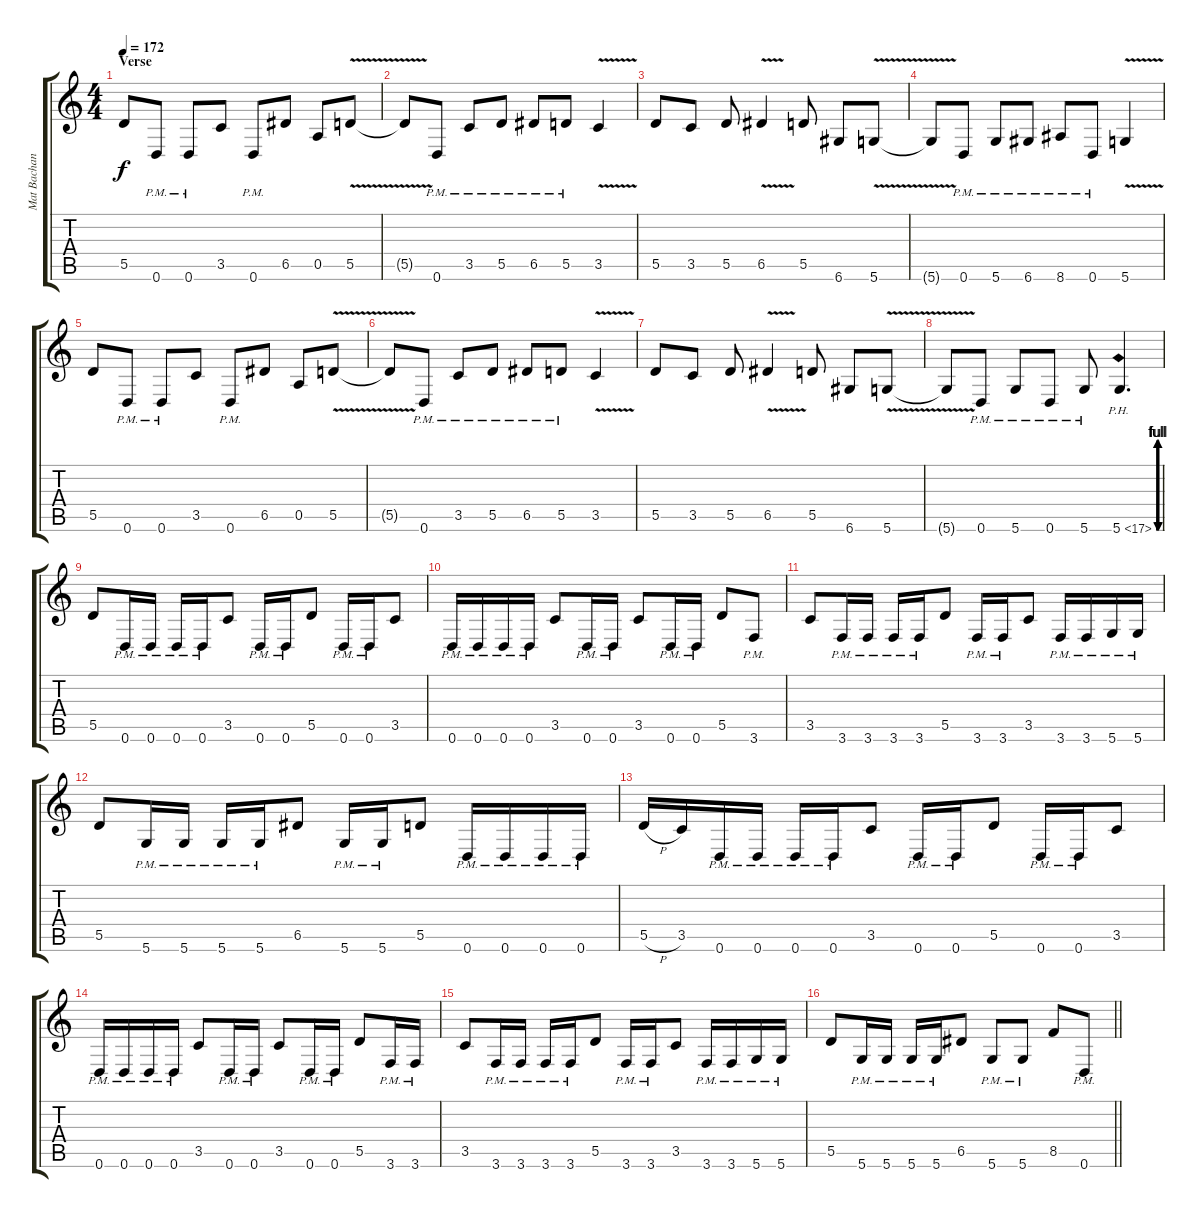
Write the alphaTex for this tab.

\track ("Mat Bachand" "Mat Bachan") {instrument distortionguitar}
\staff {score tabs}
\tuning (E4 B3 G3 D3 A2 D2) {hide}
\ts (4 4)
\section ("" "Verse")
\tempo 172
\clef g2
\ks c
5.5.8{dy f} 0.6{pm}.8 0.6{pm}.8 3.5.8 0.6{pm}.8 6.5.8 0.5.8 5.5{v}.8 |
5.5{t}.8 0.6{pm}.8 3.5{pm}.8 5.5{pm}.8 6.5{pm}.8 5.5{pm}.8 3.5{v}.4 |
5.5.8 3.5.8 5.5.8 6.5{v}.4 5.5.8 6.6.8 5.6{v}.8 |
5.6{t}.8 0.6{pm}.8 5.6{pm}.8 6.6{pm}.8 8.6{pm}.8 0.6{pm}.8 5.6{v}.4 |
5.5.8 0.6{pm}.8 0.6{pm}.8 3.5.8 0.6{pm}.8 6.5.8 0.5.8 5.5{v}.8 |
5.5{t}.8 0.6{pm}.8 3.5{pm}.8 5.5{pm}.8 6.5{pm}.8 5.5{pm}.8 3.5{v}.4 |
5.5.8 3.5.8 5.5.8 6.5{v}.4 5.5.8 6.6.8 5.6{v}.8 |
5.6{t}.8 0.6{pm}.8 5.6{pm}.8 0.6{pm}.8 5.6{pm}.8 5.6{be (custom 0 0 9 4 18 0 30 4 42 0 51 4 60 0) ph 12}.4{d} |
5.5.8 0.6{pm}.16 0.6{pm}.16 0.6{pm}.16 0.6{pm}.16 3.5.8 0.6{pm}.16 0.6{pm}.16 5.5.8 0.6{pm}.16 0.6{pm}.16 3.5.8 |
0.6{pm}.16 0.6{pm}.16 0.6{pm}.16 0.6{pm}.16 3.5.8 0.6{pm}.16 0.6{pm}.16 3.5.8 0.6{pm}.16 0.6{pm}.16 5.5.8 3.6{pm}.8 |
3.5.8 3.6{pm}.16 3.6{pm}.16 3.6{pm}.16 3.6{pm}.16 5.5.8 3.6{pm}.16 3.6{pm}.16 3.5.8 3.6{pm}.16 3.6{pm}.16 5.6{pm}.16 5.6{pm}.16 |
5.5.8 5.6{pm}.16 5.6{pm}.16 5.6{pm}.16 5.6{pm}.16 6.5.8 5.6{pm}.16 5.6{pm}.16 5.5.8 0.6{pm}.16 0.6{pm}.16 0.6{pm}.16 0.6{pm}.16 |
5.5{h}.16 3.5.16 0.6{pm}.16 0.6{pm}.16 0.6{pm}.16 0.6{pm}.16 3.5.8 0.6{pm}.16 0.6{pm}.16 5.5.8 0.6{pm}.16 0.6{pm}.16 3.5.8 |
0.6{pm}.16 0.6{pm}.16 0.6{pm}.16 0.6{pm}.16 3.5.8 0.6{pm}.16 0.6{pm}.16 3.5.8 0.6{pm}.16 0.6{pm}.16 5.5.8 3.6{pm}.16 3.6{pm}.16 |
3.5.8 3.6{pm}.16 3.6{pm}.16 3.6{pm}.16 3.6{pm}.16 5.5.8 3.6{pm}.16 3.6{pm}.16 3.5.8 3.6{pm}.16 3.6{pm}.16 5.6{pm}.16 5.6{pm}.16 |
\barLineRight lightlight
5.5.8 5.6{pm}.16 5.6{pm}.16 5.6{pm}.16 5.6{pm}.16 6.5.8 5.6{pm}.8 5.6{pm}.8 8.5.8 0.6{pm}.8
